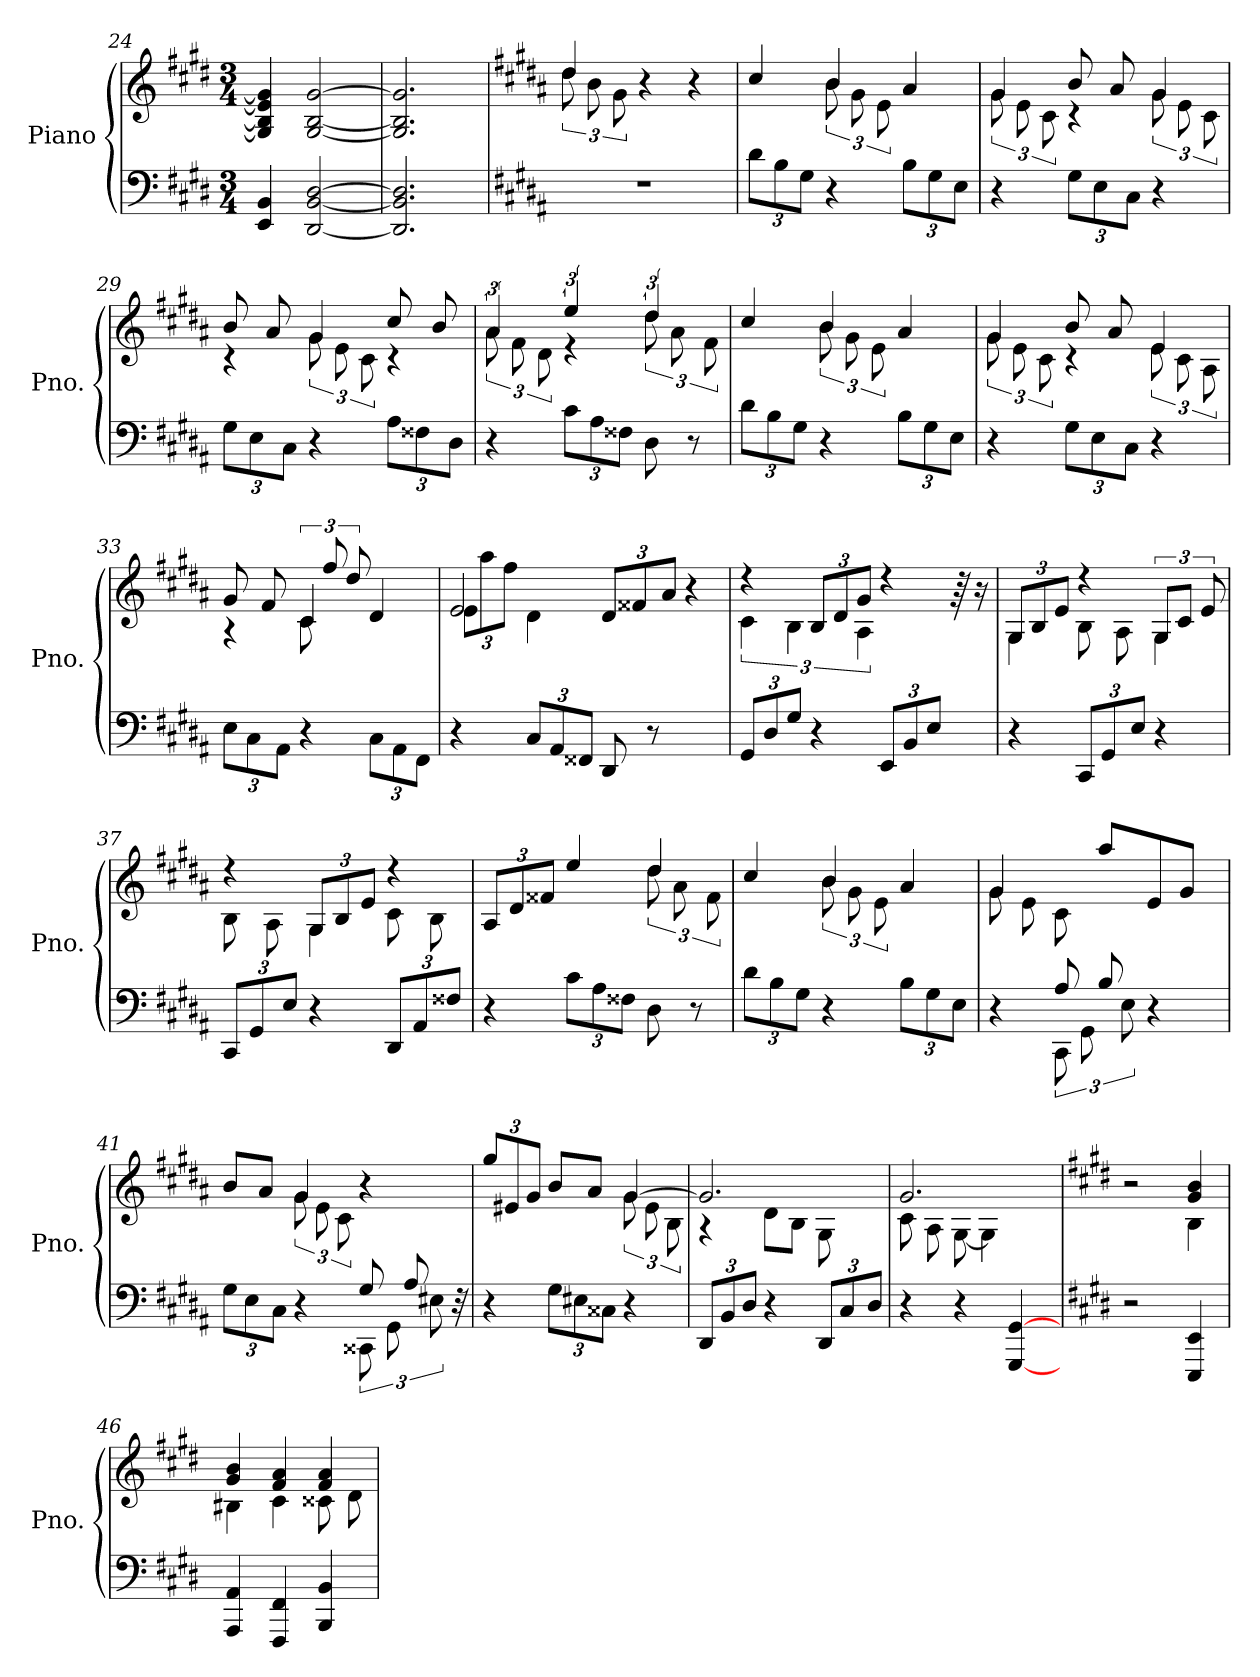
**kern	**kern
*part1	*part1
*staff2	*staff1
*I"Piano	*
*I'Pno.	*
*clefF4	*clefG2
*k[f#c#g#d#]	*k[f#c#g#d#]
*M3/4	*M3/4
=24	=24
4EE/ 4BB/	4G#/] 4B/] 4e/] 4g#/]
[2DD#/ [2BB/ [2D#/	[2G#/ [2B/ [2g#/
=25	=25
2.DD#/] 2.BB/] 2.D#/]	2.G#/] 2.B/] 2.g#/]
=26	=26
*k[f#c#g#d#a#]	*k[f#c#g#d#a#]
*	*^
2.r	4dd#/	12dd#\
.	.	12b\
.	.	12g#\
.	2ryy	4r
.	.	4r
=27	=27	=27
*Xbrackettup	*	*
12d#\L	4cc#/	4ryy
12B\	.	.
12G#\J	.	.
4r	4b/	12b\
.	.	12g#\
.	.	12e\
12B\L	4a#/	4ryy
12G#\	.	.
12E\J	.	.
!!LO:PB:g=z	!!
=28	=28	=28
4r	4g#/	12g#\
.	.	12e\
.	.	12c#\
12G#\L	8b/	4r
12E\	.	.
.	8a#/	.
12C#\J	.	.
4r	4g#/	12g#\
.	.	12e\
.	.	12c#\
=29	=29	=29
12G#\L	8b/	4r
12E\	.	.
.	8a#/	.
12C#\J	.	.
4r	4g#/	12g#\
.	.	12e\
.	.	12c#\
12A#\L	8cc#/	4r
12F##X\	.	.
.	8b/	.
12D#\J	.	.
=30	=30	=30
4r	6a#/	12a#\
.	.	12f#\
!	!LO:N:vis=16.	!
.	12ryy	12d#\
12c#\L	6ee/	4r
12A#\	.	.
!	!LO:N:vis=16.	!
12F##X\J	12ryy	.
8D#\	6dd#/	12dd#\
.	.	12a#\
8r	.	.
!	!LO:N:vis=16.	!
.	12ryy	12f#\
=31	=31	=31
12d#\L	4cc#/	4ryy
12B\	.	.
12G#\J	.	.
4r	4b/	12b\
.	.	12g#\
.	.	12e\
12B\L	4a#/	4ryy
12G#\	.	.
12E\J	.	.
!!LO:LB:g=z	!!
=32	=32	=32
4r	4g#/	12g#\
.	.	12e\
.	.	12c#\
12G#\L	8b/	4r
12E\	.	.
.	8a#/	.
12C#\J	.	.
4r	4e/	12e\
.	.	12c#\
.	.	12A#\
=33	=33	=33
12E\L	8g#/	4r
12C#\	.	.
.	8f#/	.
12AA#\J	.	.
4r	4c#/	12c#\
.	.	12ff#/
.	.	12dd#/
12C#\L	4d#/	4ryy
12AA#\	.	.
12FF#\J	.	.
=34	=34	=34
*	*	*Xbrackettup
4r	2e/	12e\L
.	.	12aa#\
.	.	12ff#\J
12C#/L	.	4d#\
12AA#/	.	.
12FF##X/J	.	.
8DD#/	12d#/L	2ryy
.	12f##X/	.
8r	.	.
.	12a#/J	.
4ryy	4r	.
=35	=35	=35
*	*	*brackettup
12GG#/L	4r	6c#\
12D#/	.	.
12G#/J	.	6B\
*	*Xbrackettup	*
4r	12B/L	.
.	12d#/	12ryy
.	12g#/J	6A#\
12EE/L	4r	.
12BB/	.	4ryy
12E/J	.	.
12ryy	64r	.
.	16r	.
!	!LO:N:vis=256..	!
.	192ryy	.
!!LO:LB:g=z	!!
=36	=36	=36
4r	12G#/L	4G#\
.	12B/	.
.	12e/J	.
12CC#/L	4r	8B\
12GG#/	.	.
.	.	8A#\
12E/J	.	.
*	*brackettup	*
4r	12G#/L	4G#\
.	12c#/J	.
.	12e/	.
=37	=37	=37
12CC#/L	4r	8B\
12GG#/	.	.
.	.	8A#\
12E/J	.	.
*	*Xbrackettup	*
4r	12G#/L	4G#\
.	12B/	.
.	12e/J	.
12DD#/L	4r	8c#\
12AA#/	.	.
.	.	8B\
12F##X/J	.	.
=38	=38	=38
4r	12A#/L	2ryy
.	12d#/	.
.	12f##X/J	.
12c#\L	4ee/	.
12A#\	.	.
12F##X\J	.	.
*	*	*brackettup
8D#\	4dd#/	12dd#\
.	.	12a#\
8r	.	.
.	.	12f##\
=39	=39	=39
12d#\L	4cc#/	4ryy
12B\	.	.
12G#\J	.	.
4r	4b/	12b\
.	.	12g#\
.	.	12e\
12B\L	4a#/	4ryy
12G#\	.	.
12E\J	.	.
!!LO:LB:g=z	!!
=40	=40	=40
*^	*	*
4r	4ryy	4g#/	8g#\
.	.	.	8e\
*	*brackettup	*	*
8A#/	12CC#\	2ryy	8c#\
.	12GG#\	.	.
8B/	.	.	8aa#/L
.	12E\	.	.
!LO:N:vis=4.	!	!	!
6..ryy	4r	.	8e/
.	.	.	8g#/J
.	24ryy	24ryy	24ryy
=41	=41	=41	=41
*	*Xbrackettup	*	*
4ryy	12G#\L	8b/L	4ryy
.	12E\	.	.
.	.	8a#/J	.
.	12C#\J	.	.
4r	4ryy	4g#/	12g#\
.	.	.	12e\
.	.	.	12c#\
*	*brackettup	*	*
8G#/	12CC##X\	4r	24ryy
.	.	.	4ryy
.	12GG#\	.	.
8A#/	.	.	.
.	12E#X\	.	.
!LO:N:vis=32.	!	!	!
24ryy	32r	24ryy	.
.	96ryy	.	.
=42	=42	=42	=42
*	*	*	*Xbrackettup
2ryy	4r	4ryy	12gg#/L
.	.	.	12e#X/
.	.	.	12g#/J
*	*Xbrackettup	*	*
.	12G#\L	8b/L	4ryy
.	12E#X\	.	.
.	.	8a#/J	.
.	12C##X\J	.	.
*	*	*	*brackettup
4r	4ryy	[4g#/	12g#\
.	.	.	12e#\
.	.	.	12B\
*v	*v	*	*
=43	=43	=43
12DD#/L	2.g#/]	4r
12BB/	.	.
12D#/J	.	.
4r	.	8d#\L
.	.	8B\J
12DD#/L	.	8G#\
12C#/	.	.
.	.	8ryy
12D#/J	.	.
!!LO:LB:g=z	!!
=44	=44	=44
4r	2.g#/	8c#\
.	.	8A#\
4r	.	[8G#\
.	.	4G#\]
[4GGG#/ [4GG#/	.	.
.	.	8ryy
=45	=45	=45
*k[f#c#g#d#]	*k[f#c#g#d#]	*
2r	2r	2ryy
4EEE/ 4EE/	4g#/ 4b/	4B\
=46	=46	=46
4AAA/ 4AA/	4g#/ 4b/	4B#X\
4FFF#/ 4FF#/	4f#/ 4a/	4c#\
4BBB/ 4BB/	4f#/ 4a/	8c##X\
.	.	8d#\
*	*v	*v
=	=
*-	*-
